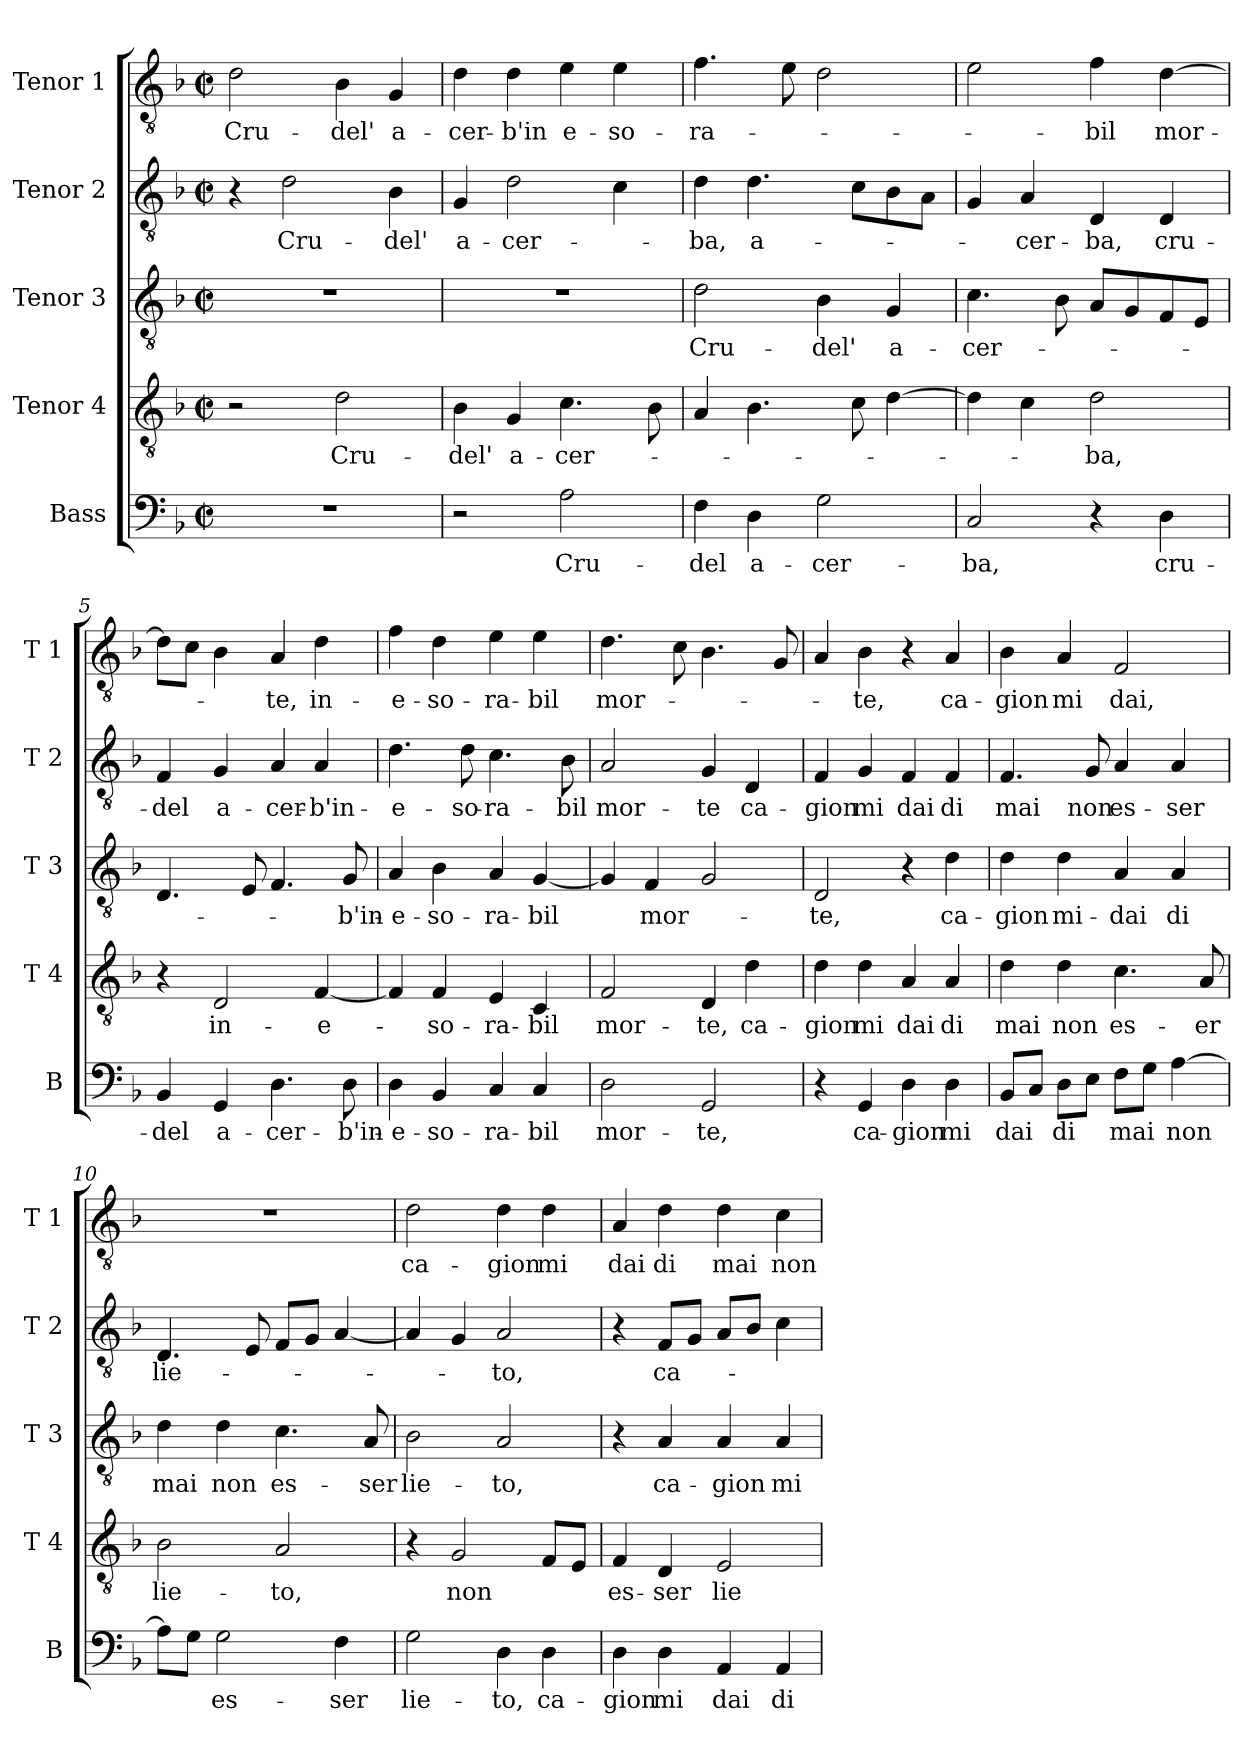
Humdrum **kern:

**kern	**text	**kern	**text	**kern	**text	**kern	**text	**kern	**text
*part5	*part5	*part4	*part4	*part3	*part3	*part2	*part2	*part1	*part1
*staff5	*staff5	*staff4	*staff4	*staff3	*staff3	*staff2	*staff2	*staff1	*staff1
*I"Bass	*	*I"Tenor 4	*	*I"Tenor 3	*	*I"Tenor 2	*	*I"Tenor 1	*
*I'B	*	*I'T 4	*	*I'T 3	*	*I'T 2	*	*I'T 1	*
*clefF4	*	*clefGv2	*	*clefGv2	*	*clefGv2	*	*clefGv2	*
*k[b-]	*	*k[b-]	*	*k[b-]	*	*k[b-]	*	*k[b-]	*
*F:	*	*F:	*	*F:	*	*F:	*	*F:	*
*M2/2	*	*M2/2	*	*M2/2	*	*M2/2	*	*M2/2	*
*met(c|)	*	*met(c|)	*	*met(c|)	*	*met(c|)	*	*met(c|)	*
=1	=1	=1	=1	=1	=1	=1	=1	=1	=1
1r	.	2r	.	1r	.	4r	.	2d\	Cru-
.	.	.	.	.	.	2d\	Cru-	.	.
.	.	2d\	Cru-	.	.	.	.	4B-\	-del'
.	.	.	.	.	.	4B-\	-del'	4G/	a-
=2	=2	=2	=2	=2	=2	=2	=2	=2	=2
2r	.	4B-\	-del'	1r	.	4G/	a-	4d\	-cer-
.	.	4G/	a-	.	.	2d\	-cer-	4d\	-b'in
2A\	Cru-	4.c\	-cer-	.	.	.	.	4e\	e-
.	.	.	.	.	.	4c\	.	4e\	-so-
.	.	8B-\	.	.	.	.	.	.	.
=3	=3	=3	=3	=3	=3	=3	=3	=3	=3
4F\	-del	4A/	.	2d\	Cru-	4d\	-ba,	4.f\	-ra-
4D\	a-	4.B-\	.	.	.	4.d\	a-	.	.
.	.	.	.	.	.	.	.	8e\	.
2G\	-cer-	.	.	4B-\	-del'	.	.	2d\	.
.	.	8c\	.	.	.	8c\L	.	.	.
.	.	[4d\	.	4G/	a-	8B-\	.	.	.
.	.	.	.	.	.	8A\J	.	.	.
=4	=4	=4	=4	=4	=4	=4	=4	=4	=4
2C/	-ba,	4d\]	.	4.c\	-cer-	4G/	.	2e\	.
.	.	4c\	.	.	.	4A/	-cer-	.	.
.	.	.	.	8B-\	.	.	.	.	.
4r	.	2d\	-ba,	8A/L	.	4D/	-ba,	4f\	-bil
.	.	.	.	8G/	.	.	.	.	.
4D\	cru-	.	.	8F/	.	4D/	cru-	[4d\	mor-
.	.	.	.	8E/J	.	.	.	.	.
=5	=5	=5	=5	=5	=5	=5	=5	=5	=5
4BB-/	-del	4r	.	4.D/	.	4F/	-del	8d\L]	.
.	.	.	.	.	.	.	.	8c\J	.
4GG/	a-	2D/	in-	.	.	4G/	a-	4B-\	.
.	.	.	.	8E/	.	.	.	.	.
4.D\	-cer-	.	.	4.F/	.	4A/	-cer-	4A/	-te,
.	.	[4F/	-e-	.	.	4A/	-b'in-	4d\	in-
8D\	-b'in-	.	.	8G/	-b'in-	.	.	.	.
!!LO:LB:g=z
=6	=6	=6	=6	=6	=6	=6	=6	=6	=6
4D\	-e-	4F/]	.	4A/	-e-	4.d\	-e-	4f\	-e-
4BB-/	-so-	4F/	-so-	4B-\	-so-	.	.	4d\	-so-
.	.	.	.	.	.	8d\	-so-	.	.
4C/	-ra-	4E/	-ra-	4A/	-ra-	4.c\	-ra-	4e\	-ra-
4C/	-bil	4C/	-bil	[4G/	-bil	.	.	4e\	-bil
.	.	.	.	.	.	8B-\	-bil	.	.
=7	=7	=7	=7	=7	=7	=7	=7	=7	=7
2D\	mor-	2F/	mor-	4G/]	.	2A/	mor-	4.d\	mor-
.	.	.	.	4F/	mor-	.	.	.	.
.	.	.	.	.	.	.	.	8c\	.
2GG/	-te,	4D/	-te,	2G/	.	4G/	-te	4.B-\	.
.	.	4d\	ca-	.	.	4D/	ca-	.	.
.	.	.	.	.	.	.	.	8G/	.
=8	=8	=8	=8	=8	=8	=8	=8	=8	=8
4r	.	4d\	-gion	2D/	-te,	4F/	-gion	4A/	.
4GG/	ca-	4d\	mi	.	.	4G/	mi	4B-\	-te,
4D\	-gion	4A/	dai	4r	.	4F/	dai	4r	.
4D\	mi	4A/	di	4d\	ca-	4F/	di	4A/	ca-
=9	=9	=9	=9	=9	=9	=9	=9	=9	=9
8BB-/L	dai	4d\	mai	4d\	-gion	4.F/	mai	4B-\	-gion
8C/J	.	.	.	.	.	.	.	.	.
8D\L	di	4d\	non	4d\	mi-	.	.	4A/	mi
8E\J	.	.	.	.	.	8G/	non	.	.
8F\L	mai	4.c\	es-	4A/	-dai	4A/	es-	2F/	dai,
8G\J	.	.	.	.	.	.	.	.	.
[4A\	non	.	.	4A/	di	4A/	-ser	.	.
.	.	8A/	-er	.	.	.	.	.	.
=10	=10	=10	=10	=10	=10	=10	=10	=10	=10
8A\L]	.	2B-\	lie-	4d\	mai	4.D/	lie-	1r	.
8G\J	.	.	.	.	.	.	.	.	.
2G\	es-	.	.	4d\	non	.	.	.	.
.	.	.	.	.	.	8E/	.	.	.
.	.	2A/	-to,	4.c\	es-	8F/L	.	.	.
.	.	.	.	.	.	8G/J	.	.	.
4F\	-ser	.	.	.	.	[4A/	.	.	.
.	.	.	.	8A/	-ser	.	.	.	.
!!LO:PB:g=z
=11	=11	=11	=11	=11	=11	=11	=11	=11	=11
2G\	lie-	4r	.	2B-\	lie-	4A/]	.	2d\	ca-
.	.	2G/	non	.	.	4G/	.	.	.
4D\	-to,	.	.	2A/	-to,	2A/	-to,	4d\	-gion
4D\	ca-	8F/L	.	.	.	.	.	4d\	mi
.	.	8E/J	.	.	.	.	.	.	.
=12	=12	=12	=12	=12	=12	=12	=12	=12	=12
4D\	-gion	4F/	es-	4r	.	4r	.	4A/	dai
4D\	mi	4D/	-ser	4A/	ca-	8F/L	ca-	4d\	di
.	.	.	.	.	.	8G/J	.	.	.
4AA/	dai	2E/	lie-	4A/	-gion	8A/L	.	4d\	mai
.	.	.	.	.	.	8B-/J	.	.	.
4AA/	di	.	.	4A/	mi	4c\	.	4c\	non
=	=	=	=	=	=	=	=	=	=
*-	*-	*-	*-	*-	*-	*-	*-	*-	*-
